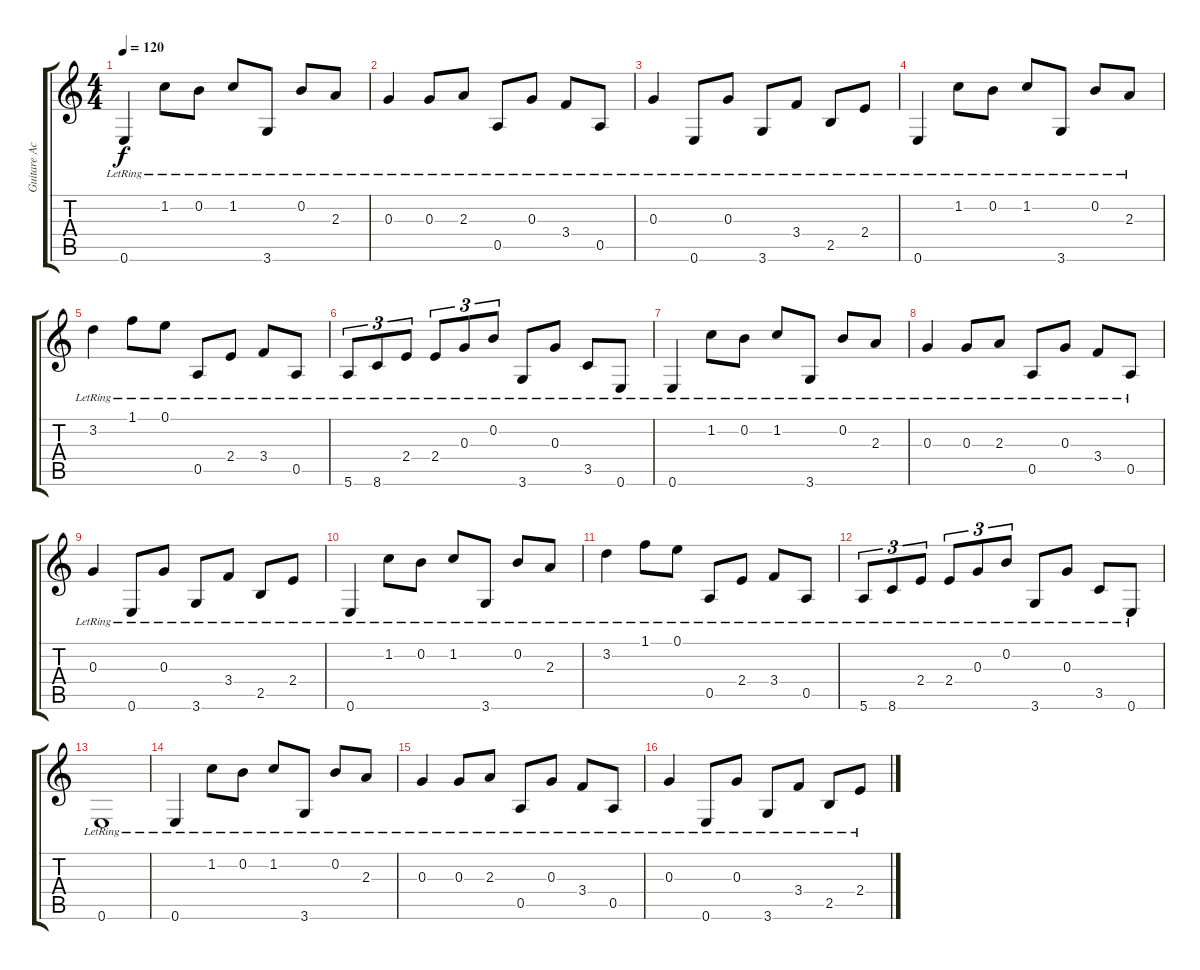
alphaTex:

\track ("Guitare Acoustique" "Guitare Ac") {instrument acousticguitarsteel}
\staff {score tabs}
\tuning (E4 B3 G3 D3 A2 E2) {hide}
\ts (4 4)
\tempo 120
\clef g2
\ks c
0.6{lr}.4{dy f instrument acousticguitarsteel} 1.2{lr}.8 0.2{lr}.8 1.2{lr}.8 3.6{lr}.8 0.2{lr}.8 2.3{lr}.8 |
0.3{lr}.4 0.3{lr}.8 2.3{lr}.8 0.5{lr}.8 0.3{lr}.8 3.4{lr}.8 0.5{lr}.8 |
0.3{lr}.4 0.6{lr}.8 0.3{lr}.8 3.6{lr}.8 3.4{lr}.8 2.5{lr}.8 2.4{lr}.8 |
0.6{lr}.4 1.2{lr}.8 0.2{lr}.8 1.2{lr}.8 3.6{lr}.8 0.2{lr}.8 2.3{lr}.8 |
3.2{lr}.4 1.1{lr}.8 0.1{lr}.8 0.5{lr}.8 2.4{lr}.8 3.4{lr}.8 0.5{lr}.8 |
5.6{lr}.8{tu (3 2)} 8.6{lr}.8{tu (3 2)} 2.4{lr}.8{tu (3 2)} 2.4{lr}.8{tu (3 2)} 0.3{lr}.8{tu (3 2)} 0.2{lr}.8{tu (3 2)} 3.6{lr}.8 0.3{lr}.8 3.5{lr}.8 0.6{lr}.8 |
0.6{lr}.4 1.2{lr}.8 0.2{lr}.8 1.2{lr}.8 3.6{lr}.8 0.2{lr}.8 2.3{lr}.8 |
0.3{lr}.4 0.3{lr}.8 2.3{lr}.8 0.5{lr}.8 0.3{lr}.8 3.4{lr}.8 0.5{lr}.8 |
0.3{lr}.4 0.6{lr}.8 0.3{lr}.8 3.6{lr}.8 3.4{lr}.8 2.5{lr}.8 2.4{lr}.8 |
0.6{lr}.4 1.2{lr}.8 0.2{lr}.8 1.2{lr}.8 3.6{lr}.8 0.2{lr}.8 2.3{lr}.8 |
3.2{lr}.4 1.1{lr}.8 0.1{lr}.8 0.5{lr}.8 2.4{lr}.8 3.4{lr}.8 0.5{lr}.8 |
5.6{lr}.8{tu (3 2)} 8.6{lr}.8{tu (3 2)} 2.4{lr}.8{tu (3 2)} 2.4{lr}.8{tu (3 2)} 0.3{lr}.8{tu (3 2)} 0.2{lr}.8{tu (3 2)} 3.6{lr}.8 0.3{lr}.8 3.5{lr}.8 0.6{lr}.8 |
0.6{lr}.1 |
0.6{lr}.4 1.2{lr}.8 0.2{lr}.8 1.2{lr}.8 3.6{lr}.8 0.2{lr}.8 2.3{lr}.8 |
0.3{lr}.4 0.3{lr}.8 2.3{lr}.8 0.5{lr}.8 0.3{lr}.8 3.4{lr}.8 0.5{lr}.8 |
0.3{lr}.4 0.6{lr}.8 0.3{lr}.8 3.6{lr}.8 3.4{lr}.8 2.5{lr}.8 2.4{lr}.8
